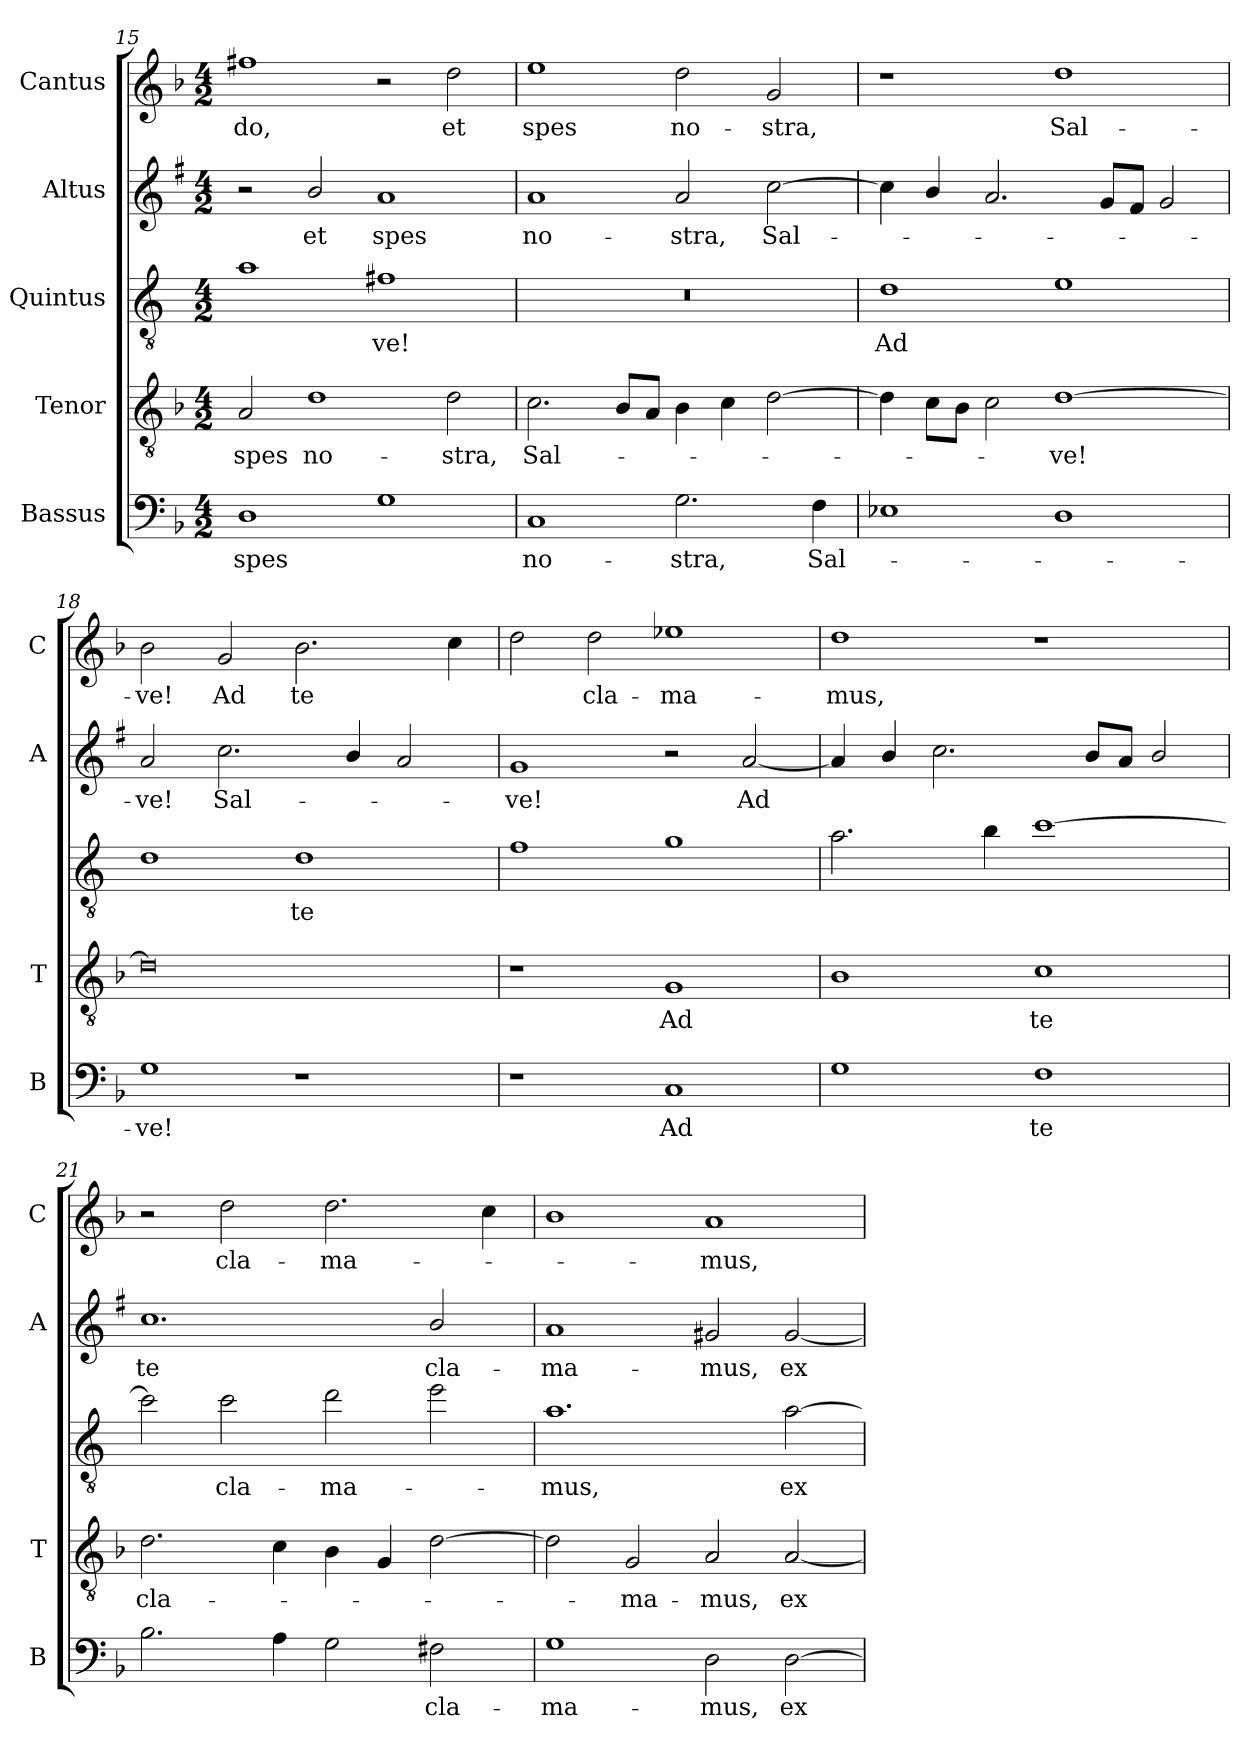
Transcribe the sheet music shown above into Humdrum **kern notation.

**kern	**text	**kern	**text	**kern	**text	**kern	**text	**kern	**text
*part5	*part5	*part4	*part4	*part3	*part3	*part2	*part2	*part1	*part1
*staff5	*staff5	*staff4	*staff4	*staff3	*staff3	*staff2	*staff2	*staff1	*staff1
*I"Bassus	*	*I"Tenor	*	*I"Quintus	*	*I"Altus	*	*I"Cantus	*
*I'B	*	*I'T	*	*	*	*I'A	*	*I'C	*
!!LO:PB:g=z
*clefF4	*	*clefGv2	*	*clefGv2	*	*clefG2	*	*clefG2	*
*	*	*	*	*ITrd4c7	*	*ITrd1c2	*	*	*
*k[b-]	*	*k[b-]	*	*k[b-]	*	*k[b-]	*	*k[b-]	*
*F:	*	*F:	*	*F:	*	*F:	*	*F:	*
*M4/2	*	*M4/2	*	*M4/2	*	*M4/2	*	*M4/2	*
=15	=15	=15	=15	=15	=15	=15	=15	=15	=15
!	!LO:LY:b	!	!LO:LY:b	!	!	!	!	!	!LO:LY:b
1D	spes	2A/	spes	1d	.	2r	.	1ff#X	-do,
!	!	!	!LO:LY:b	!	!	!	!LO:LY:b	!	!
.	.	1d	no-	.	.	2a/	et	.	.
!	!	!	!	!	!LO:LY:b	!	!LO:LY:b	!	!
1G	.	.	.	1Bn	-ve!	1g	spes	2r	.
!	!	!	!LO:LY:b	!	!	!	!	!	!LO:LY:b
.	.	2d\	-stra,	.	.	.	.	2dd\	et
=16	=16	=16	=16	=16	=16	=16	=16	=16	=16
!	!LO:LY:b	!	!LO:LY:b	!	!	!	!LO:LY:b	!	!LO:LY:b
1C	no-	2.c\	Sal-	0r	.	1g	no-	1ee	spes
.	.	8B-/L	.	.	.	.	.	.	.
.	.	8A/J	.	.	.	.	.	.	.
!	!LO:LY:b	!	!	!	!	!	!LO:LY:b	!	!LO:LY:b
2.G\	-stra,	4B-\	.	.	.	2g/	-stra,	2dd\	no-
.	.	4c\	.	.	.	.	.	.	.
!	!	!	!	!	!	!	!LO:LY:b	!	!LO:LY:b
.	.	[2d\	.	.	.	[2b-\	Sal-	2g/	-stra,
!	!LO:LY:b	!	!	!	!	!	!	!	!
4F\	Sal-	.	.	.	.	.	.	.	.
=17	=17	=17	=17	=17	=17	=17	=17	=17	=17
!	!	!	!	!	!LO:LY:b	!	!	!	!
1E-X	.	4d\]	.	1G	Ad	4b-\]	.	1r	.
.	.	8c\L	.	.	.	4a/	.	.	.
.	.	8B-\J	.	.	.	.	.	.	.
.	.	2c\	.	.	.	2.g/	.	.	.
!	!	!	!LO:LY:b	!	!	!	!	!	!LO:LY:b
1D	.	[1d	-ve!	1A	.	.	.	1dd	Sal-
.	.	.	.	.	.	8f/L	.	.	.
.	.	.	.	.	.	8e/J	.	.	.
.	.	.	.	.	.	2f/	.	.	.
=18	=18	=18	=18	=18	=18	=18	=18	=18	=18
!	!LO:LY:b	!	!	!	!	!	!LO:LY:b	!	!LO:LY:b
1G	-ve!	0d]	.	1G	.	2g/	-ve!	2b-\	-ve!
!	!	!	!	!	!	!	!LO:LY:b	!	!LO:LY:b
.	.	.	.	.	.	2.b-\	Sal-	2g/	Ad
!	!	!	!	!	!LO:LY:b	!	!	!	!LO:LY:b
1r	.	.	.	1G	te	.	.	2.b-\	te
.	.	.	.	.	.	4a/	.	.	.
.	.	.	.	.	.	2g/	.	.	.
.	.	.	.	.	.	.	.	4cc\	.
=19	=19	=19	=19	=19	=19	=19	=19	=19	=19
!	!	!	!	!	!	!	!LO:LY:b	!	!
1r	.	1r	.	1B-	.	1f	-ve!	2dd\	.
!	!	!	!	!	!	!	!	!	!LO:LY:b
.	.	.	.	.	.	.	.	2dd\	cla-
!	!LO:LY:b	!	!LO:LY:b	!	!	!	!	!	!LO:LY:b
1C	Ad	1G	Ad	1c	.	2r	.	1ee-X	-ma-
!	!	!	!	!	!	!	!LO:LY:b	!	!
.	.	.	.	.	.	[2g/	Ad	.	.
!!LO:LB:g=z
=20	=20	=20	=20	=20	=20	=20	=20	=20	=20
!	!	!	!	!	!	!	!	!	!LO:LY:b
1G	.	1B-	.	2.d\	.	4g/]	.	1dd	-mus,
.	.	.	.	.	.	4a/	.	.	.
.	.	.	.	.	.	2.b-\	.	.	.
.	.	.	.	4e\	.	.	.	.	.
!	!LO:LY:b	!	!LO:LY:b	!	!	!	!	!	!
1F	te	1c	te	[1f	.	.	.	1r	.
.	.	.	.	.	.	8a/L	.	.	.
.	.	.	.	.	.	8g/J	.	.	.
.	.	.	.	.	.	2a/	.	.	.
=21	=21	=21	=21	=21	=21	=21	=21	=21	=21
!	!	!	!LO:LY:b	!	!	!	!LO:LY:b	!	!
2.B-\	.	2.d\	cla-	2f\]	.	1.b-	te	2r	.
!	!	!	!	!	!LO:LY:b	!	!	!	!LO:LY:b
.	.	.	.	2f\	cla-	.	.	2dd\	cla-
4A\	.	4c\	.	.	.	.	.	.	.
!	!	!	!	!	!LO:LY:b	!	!	!	!LO:LY:b
2G\	.	4B-\	.	2g\	-ma-	.	.	2.dd\	-ma-
.	.	4G/	.	.	.	.	.	.	.
!	!LO:LY:b	!	!	!	!	!	!LO:LY:b	!	!
2F#X\	cla-	[2d\	.	2a\	.	2a/	cla-	.	.
.	.	.	.	.	.	.	.	4cc\	.
=22	=22	=22	=22	=22	=22	=22	=22	=22	=22
!	!LO:LY:b	!	!	!	!LO:LY:b	!	!LO:LY:b	!	!
1G	-ma-	2d\]	.	1.d	-mus,	1g	-ma-	1b-	.
!	!	!	!LO:LY:b	!	!	!	!	!	!
.	.	2G/	-ma-	.	.	.	.	.	.
!	!LO:LY:b	!	!LO:LY:b	!	!	!	!LO:LY:b	!	!LO:LY:b
2D\	-mus,	2A/	-mus,	.	.	2f#X/	-mus,	1a	-mus,
!	!LO:LY:b	!	!LO:LY:b	!	!LO:LY:b	!	!LO:LY:b	!	!
[2D\	ex-	[2A/	ex-	[2d\	ex-	[2f#/	ex-	.	.
=	=	=	=	=	=	=	=	=	=
*-	*-	*-	*-	*-	*-	*-	*-	*-	*-
